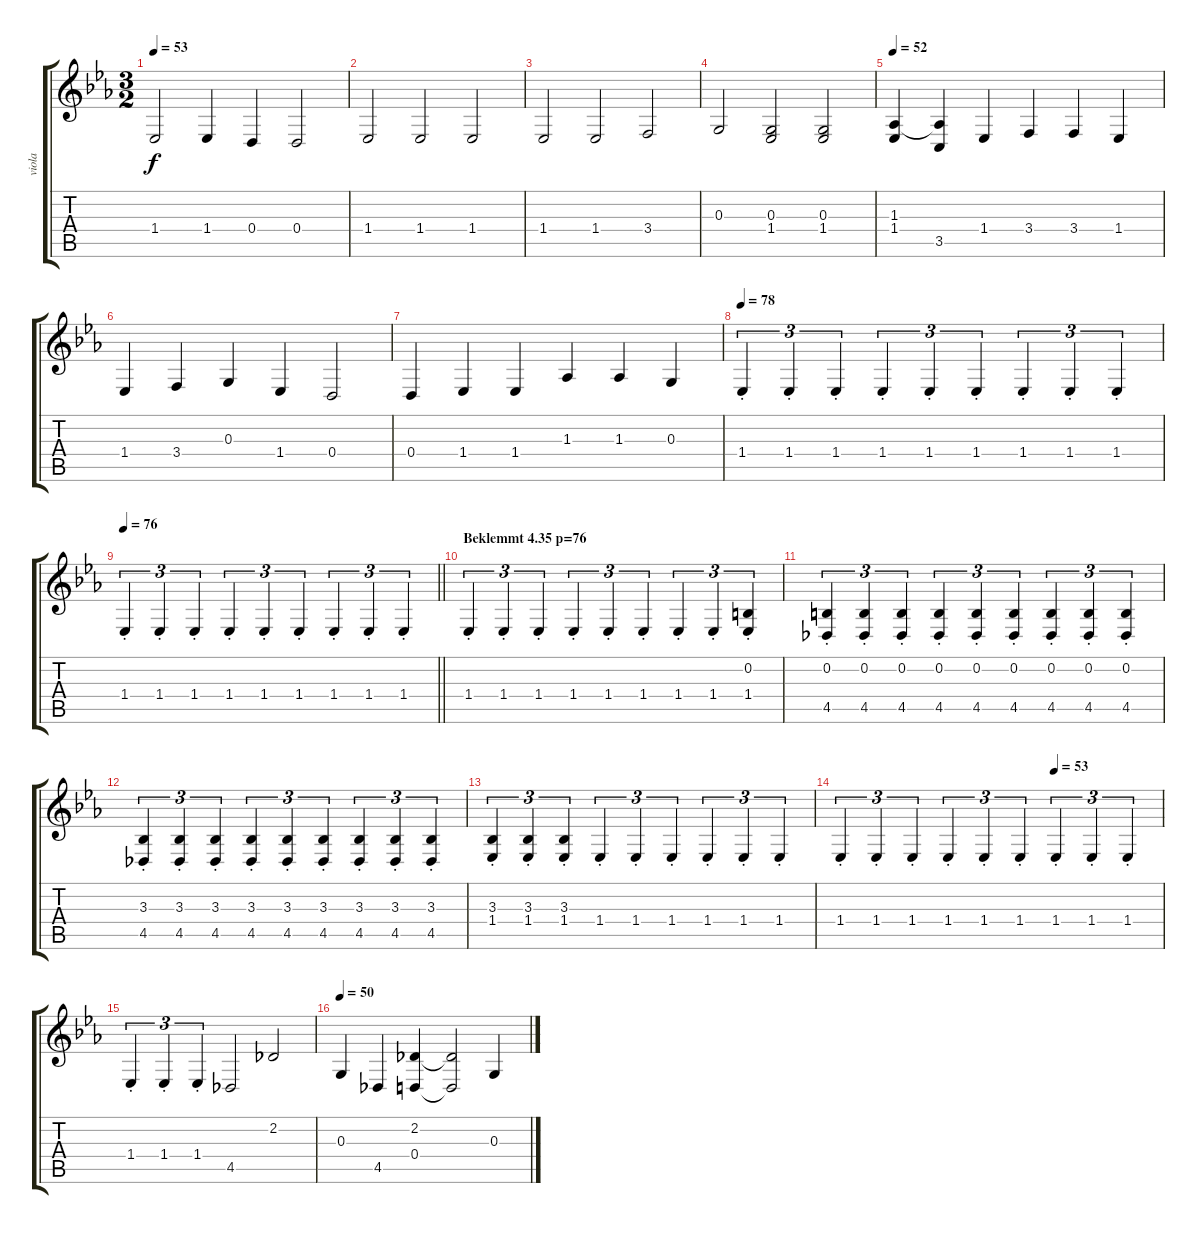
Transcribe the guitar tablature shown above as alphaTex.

\track ("viola" "viola") {instrument viola}
\staff {score tabs}
\tuning (E4 B3 G3 D3 A2 E2) {hide}
\ts (3 2)
\tempo 53
\clef g2
\ks eb
1.4.2{dy f} 1.4.4 0.4.4 0.4.2 |
1.4.2 1.4.2 1.4.2 |
1.4.2 1.4.2 3.4.2 |
0.3.2 (0.3 1.4).2 (0.3 1.4).2 |
\tempo 52
(1.3 1.4).4 (1.3{t} 3.5).4 1.4.4 3.4.4 3.4.4 1.4.4 |
1.4.4 3.4.4 0.3.4 1.4.4 0.4.2 |
0.4.4 1.4.4 1.4.4 1.3.4 1.3.4 0.3.4 |
\tempo 78
1.4{st}.4{tu (3 2)} 1.4{st}.4{tu (3 2)} 1.4{st}.4{tu (3 2)} 1.4{st}.4{tu (3 2)} 1.4{st}.4{tu (3 2)} 1.4{st}.4{tu (3 2)} 1.4{st}.4{tu (3 2)} 1.4{st}.4{tu (3 2)} 1.4{st}.4{tu (3 2)} |
\tempo 76
\barLineRight lightlight
1.4{st}.4{tu (3 2)} 1.4{st}.4{tu (3 2)} 1.4{st}.4{tu (3 2)} 1.4{st}.4{tu (3 2)} 1.4{st}.4{tu (3 2)} 1.4{st}.4{tu (3 2)} 1.4{st}.4{tu (3 2)} 1.4{st}.4{tu (3 2)} 1.4{st}.4{tu (3 2)} |
\section ("" "Beklemmt 4.35 p=76")
1.4{st}.4{tu (3 2)} 1.4{st}.4{tu (3 2)} 1.4{st}.4{tu (3 2)} 1.4{st}.4{tu (3 2)} 1.4{st}.4{tu (3 2)} 1.4{st}.4{tu (3 2)} 1.4{st}.4{tu (3 2)} 1.4{st}.4{tu (3 2)} (0.2{st} 1.4{st}).4{tu (3 2)} |
(0.2{st} 4.5{st}).4{tu (3 2)} (0.2{st} 4.5{st}).4{tu (3 2)} (0.2{st} 4.5{st}).4{tu (3 2)} (0.2{st} 4.5{st}).4{tu (3 2)} (0.2{st} 4.5{st}).4{tu (3 2)} (0.2{st} 4.5{st}).4{tu (3 2)} (0.2{st} 4.5{st}).4{tu (3 2)} (0.2{st} 4.5{st}).4{tu (3 2)} (0.2{st} 4.5{st}).4{tu (3 2)} |
(3.3{st} 4.5{st}).4{tu (3 2)} (3.3{st} 4.5{st}).4{tu (3 2)} (3.3{st} 4.5{st}).4{tu (3 2)} (3.3{st} 4.5{st}).4{tu (3 2)} (3.3{st} 4.5{st}).4{tu (3 2)} (3.3{st} 4.5{st}).4{tu (3 2)} (3.3{st} 4.5{st}).4{tu (3 2)} (3.3{st} 4.5{st}).4{tu (3 2)} (3.3{st} 4.5{st}).4{tu (3 2)} |
(3.3{st} 1.4{st}).4{tu (3 2)} (3.3{st} 1.4{st}).4{tu (3 2)} (3.3{st} 1.4{st}).4{tu (3 2)} 1.4{st}.4{tu (3 2)} 1.4{st}.4{tu (3 2)} 1.4{st}.4{tu (3 2)} 1.4{st}.4{tu (3 2)} 1.4{st}.4{tu (3 2)} 1.4{st}.4{tu (3 2)} |
\tempo (53 0.6666666666666666)
1.4{st}.4{tu (3 2)} 1.4{st}.4{tu (3 2)} 1.4{st}.4{tu (3 2)} 1.4{st}.4{tu (3 2)} 1.4{st}.4{tu (3 2)} 1.4{st}.4{tu (3 2)} 1.4{st}.4{tu (3 2)} 1.4{st}.4{tu (3 2)} 1.4{st}.4{tu (3 2)} |
1.4{st}.4{tu (3 2)} 1.4{st}.4{tu (3 2)} 1.4{st}.4{tu (3 2)} 4.5.2 2.2.2 |
\tempo 50
0.3.4 4.5.4 (2.2 0.4).4 (2.2{t} 0.4{t}).2 0.3.4
